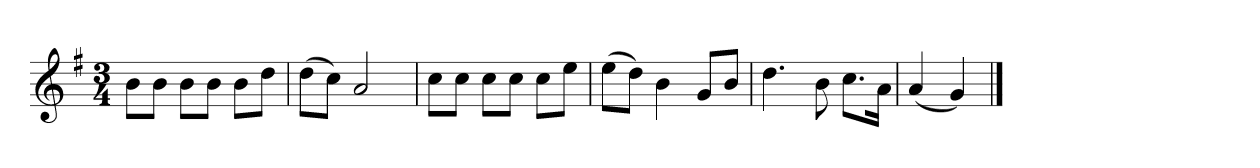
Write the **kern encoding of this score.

**kern
*part1
*staff1
*k[f#]
*M3/4
*MM120
=1
8bL
8bJ
8bL
8bJ
8bL
8ddJ
=2
(8ddL
8ccJ)
2a
=3
8ccL
8ccJ
8ccL
8ccJ
8ccL
8eeJ
=4
(8eeL
8ddJ)
4b
8gL
8bJ
=5
4.dd
8b
8.ccL
16aJk
=6
(4a
4g)
==
*-
